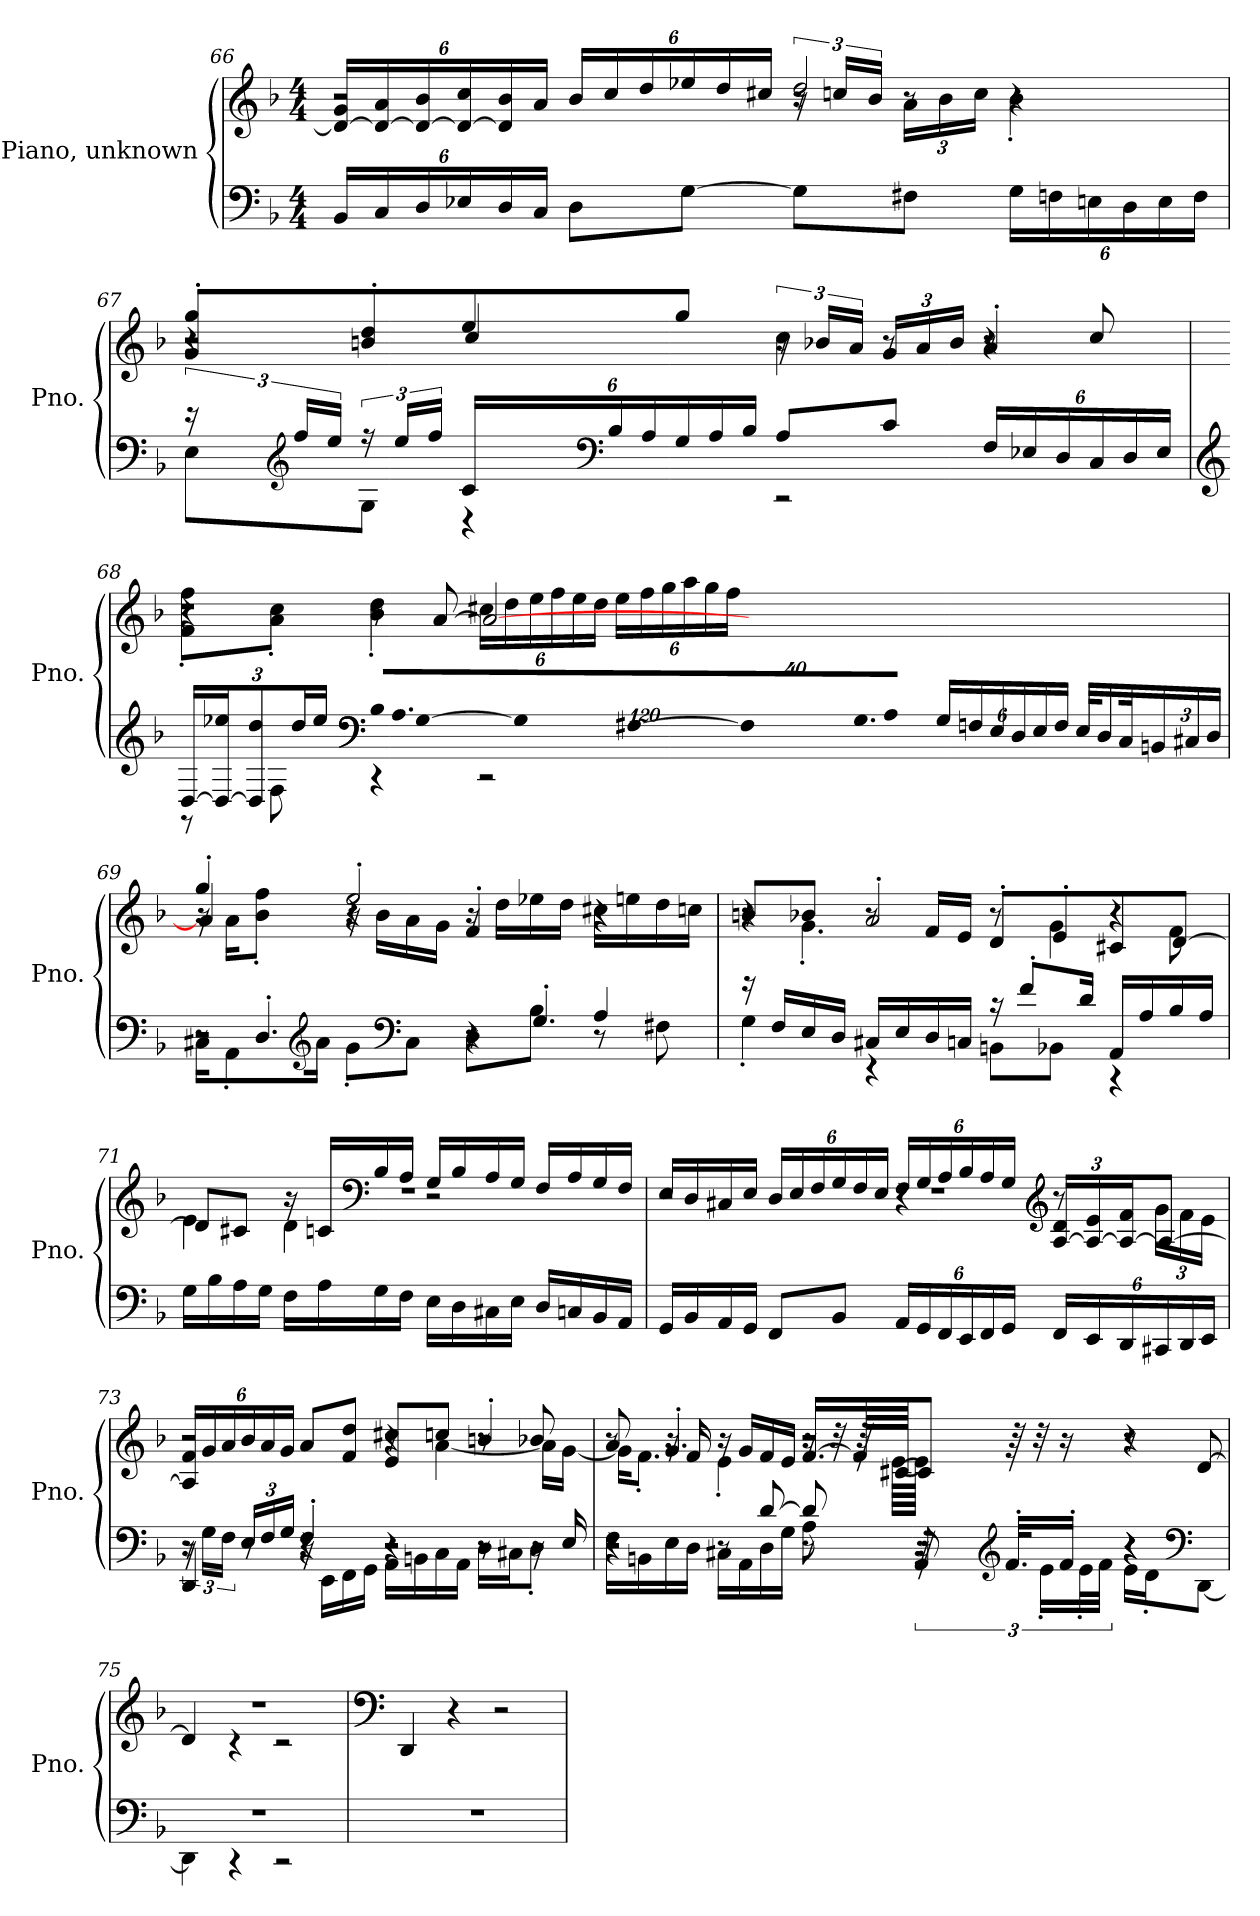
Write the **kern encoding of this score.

**kern	**kern
*part1	*part1
*staff2	*staff1
*I"Piano, unknown	*
*I'Pno.	*
!!LO:PB:g=z
*clefF4	*clefG2
*k[b-]	*k[b-]
*M4/4	*M4/4
=66	=66
*	*^
*	*	*^
*Xbrackettup	*	*	*Xbrackettup
24BB-/LL	2r	2r	24d/_ 24g/LL
24C/	.	.	24d/_ 24a/
24D/	.	.	24d/_ 24b-/
24E-X/	.	.	24d/_ 24cc/
24D/	.	.	24d/] 24b-/
24C/JJ	.	.	24a/JJ
8D\L	.	.	24b-/LL
.	.	.	24cc/
.	.	.	24dd/
[8G\J	.	.	24ee-X/
.	.	.	24dd/
.	.	.	24cc#X/JJ
*	*	*	*brackettup
8G\L]	2dd/	8r	24r
.	.	.	24ccn/LL
.	.	.	24b-/JJ
*	*	*Xbrackettup	*
8F#X\J	.	24a\LL	8r
.	.	24b-\	.
.	.	24cc\JJ	.
24G\LL	.	4b-'\	4r
24Fn\	.	.	.
24En\	.	.	.
24D\	.	.	.
24E\	.	.	.
24F\JJ	.	.	.
!!LO:LB:g=z	!!	!!
=67	=67	=67	=67
*brackettup	*	*	*
*^	*	*	*
24r	8E\L	8g/' 8gg/'L	2r	4r
*clefG2	*	*	*	*
24ff/LL	.	.	.	.
24ee/JJ	.	.	.	.
24r	8G\J	8bn/' 8dd/'	.	.
24ee/LL	.	.	.	.
24ff/JJ	.	.	.	.
*Xbrackettup	*	*	*	*
24c/LL	4r	8ee/	.	4cc/
*clefF4	*	*	*	*
24B-/	.	.	.	.
24A/	.	.	.	.
24G/	.	8gg/J	.	.
24A/	.	.	.	.
24B-/JJ	.	.	.	.
*	*	*brackettup	*	*
8A/L	2r	24r	4cc\	8r
.	.	24b-X/LL	.	.
.	.	24a/JJ	.	.
*	*	*	*	*Xbrackettup
8c/J	.	8r	.	24g/LL
.	.	.	.	24a/
.	.	.	.	24b-/JJ
24F/LL	.	8r	4r	4a'/
24E-X/	.	.	.	.
24D/	.	.	.	.
24C/	.	8cc/	.	.
24D/	.	.	.	.
24E-/JJ	.	.	.	.
!!LO:LB:g=z	!!	!!
=68	=68	=68	=68	=68
*clefG2	*	*	*	*
[24D/LL	8r	1r	8f\' 8ff\'L	4r
24D/_ 24ee-X/J	.	.	.	.
12D/] 12dd/	.	.	.	.
.	8F\	.	8a\' 8cc\'J	.
24dd/L	.	.	.	.
24ee-/JJ	.	.	.	.
*clefF4	*	*	*	*
!LO:N:vis=32	!	!	!	!
640%23B-/LLL	4r	.	4b-\' 4dd\'	8r
!LO:N:vis=32.	!	!	!	!
1920%103A/	.	.	.	.
!LO:N:vis=64	!	!	!	!
[960%17G/L	.	.	.	.
!LO:N:vis=64	!	!	!	!
960%17G/]	.	.	.	.
!LO:N:vis=64	!	!	!	!
[960%17F#X/	.	.	.	[8a/
!LO:N:vis=64	!	!	!	!
960%17F#/J]	.	.	.	.
1920ryy	.	.	.	.
!LO:N:vis=32.	!	!	!	!
1920%103G/	.	.	.	.
!LO:N:vis=32	!	!	!	!
640%23A/JJJ	.	.	.	.
.	2r	.	24cc#X\LL	2a/_
24G/LL	.	.	.	.
.	.	.	24dd\	.
24Fn/	.	.	.	.
.	.	.	24ee\	.
24E/	.	.	.	.
.	.	.	24ff\	.
24D/	.	.	.	.
.	.	.	24ee\	.
24E/	.	.	.	.
.	.	.	24dd\JJ	.
24F/JJ	.	.	.	.
.	.	.	24ee\LL	.
32E/KLL	.	.	.	.
16D/	.	.	.	.
.	.	.	24ff\	.
.	.	.	24gg\	.
32C/K	.	.	.	.
.	.	.	24aa\	.
24BBn/	.	.	.	.
.	.	.	24gg\	.
24C#X/	.	.	.	.
.	.	.	24ff\JJ	.
24D/JJ	.	.	.	.
.	1920ryy	1920ryy	1920ryy	1920ryy
!!LO:LB:g=z	!!	!!
=69	=69	=69	=69	=69
*	*^	*	*	*
2r	16C#X\KL	8r	4gg'/	16r	4a/]
.	8AA'\	.	.	16a\KL	.
.	.	4.D'/	.	8b-\' 8ff\'J	.
*clefG2	*	*	*	*	*
.	16a\Jk	.	.	.	.
.	8g'\L	.	2ee'/	16r	4r
.	.	.	.	16b-\LL	.
*clefF4	*	*	*	*	*
.	8C#\J	.	.	16a\	.
.	.	.	.	16g\JJ	.
4r	8D\L	8r	.	16r	4f'/
.	.	.	.	16dd\LL	.
.	8B-\J	4.G'/	.	16ee-X\	.
.	.	.	.	16dd\JJ	.
4A/	8r	.	4r	16cc#X\LL	4r
.	.	.	.	16een\	.
.	8F#X\	.	.	16dd\	.
.	.	.	.	16ccn\JJ	.
*	*v	*v	*	*	*
=70	=70	=70	=70	=70
16r	4G'\	4r	8r	8bn/L
16F/LL	.	.	.	.
16E/	.	.	4.g'\	8b-X/J
16D/JJ	.	.	.	.
16C#X/LL	4r	2a'/	.	8r
16E/	.	.	.	.
16D/	.	.	.	16f/LL
16Cn/JJ	.	.	.	16e/JJ
16r	8BBn\L	.	8r	8d'/L
8f'/L	.	.	.	.
.	8BB-X\J	.	4g\	8e'/
16d/Jk	.	.	.	.
16AA/LL	4r	4r	.	8c#X/
16A/	.	.	.	.
16B-/	.	.	8f\	[8d/J
16A/JJ	.	.	.	.
*v	*v	*	*	*
!!LO:LB:g=z	!!	!!
=71	=71	=71	=71
16G\LL	1r	4e\	8d/L]
16B-\	.	.	.
16A\	.	.	8c#X/J
16G\JJ	.	.	.
16F\LL	.	4d\	16r
16A\	.	.	16cn/LL
*	*clefF4	*	*
16G\	.	.	16B-/
16F\JJ	.	.	16A/JJ
16E\LL	.	2r	16G/LL
16D\	.	.	16B-/
16C#X\	.	.	16A/
16E\JJ	.	.	16G/JJ
16D/LL	.	.	16F/LL
16Cn/	.	.	16A/
16BB-/	.	.	16G/
16AA/JJ	.	.	16F/JJ
!!LO:LB:g=z	!!	!!
=72	=72	=72	=72
16GG/LL	1r	2r	16E/LL
16BB-/	.	.	16D/
16AA/	.	.	16C#X/
16GG/JJ	.	.	16E/JJ
8FF/L	.	.	24D/LL
.	.	.	24E/
.	.	.	24F/
8BB-/J	.	.	24G/
.	.	.	24F/
.	.	.	24E/JJ
24AA/LL	.	4r	24F/LL
24GG/	.	.	24G/
24FF/	.	.	24A/
24EE/	.	.	24B-/
24FF/	.	.	24A/
24GG/JJ	.	.	24G/JJ
*	*clefG2	*	*
24FF/LL	.	8r	[24A/ 24d/LL
24EE/	.	.	24A/_ 24e/
24DD/	.	.	24A/_ 24f/J
24CC#X/	.	24g\LL	8A/J_
24DD/	.	24f\	.
24EE/JJ	.	24e\JJ	.
!!LO:PB:g=z	!!	!!
=73	=73	=73	=73
*^	*	*	*
*	*brackettup	*	*	*
*	*^	*	*	*
8r	24r	4DD/	2r	2r	24A/] 24f/LL
.	24G\LL	.	.	.	24g/
.	24F\JJ	.	.	.	24a/
*Xbrackettup	*	*	*	*	*
24E/LL	8r	.	.	.	24b-/
24F/	.	.	.	.	24a/
24G/JJ	.	.	.	.	24g/JJ
4F'/	16r	4r	.	.	8a/L
.	16EE\LL	.	.	.	.
.	16FF\	.	.	.	8f/ 8dd/J
.	16GG\JJ	.	.	.	.
4r	16AA\LL	2r	4r	8r	8e/ 8cc#X/L
.	16BBn\	.	.	.	.
.	16C\	.	.	[4a\	8ccn/J
.	16AA\JJ	.	.	.	.
8r	16D\LL	.	8r	.	4bn'/
.	16C#X\J	.	.	.	.
16r	8D'\J	.	8b-X/	16a\LL]	.
16E/	.	.	.	[16g\JJ	.
!!LO:LB:g=z	!!	!!
=74	=74	=74	=74	=74	=74
4r	16F\LL	2r	8a/	16g\KL]	8r
.	16BBn\	.	.	8.f'\J	.
.	16E\	.	4.g'/	.	16r
.	16D\JJ	.	.	.	16f/
8r	16C#X\LL	.	.	4e'\	16r
.	16AA\	.	.	.	16g/LL
[8d/	16D\	.	.	.	16f/
.	16G\JJ	.	.	.	16e/JJ
8d/]	8A\	8r	2r	16r	[16.f/LL
.	.	.	.	32r	.
.	.	.	.	64r	64f/LL]
.	.	.	.	[64e\LLLL	[64c#X/JJJ
*	*brackettup	*	*	*	*
64r	24r	8AA/	.	64e\JJJJ]	8c#/J]
*clefG2	*	*	*	*	*
32.f'/KLL	.	.	.	64r	.
.	.	.	.	32r	.
.	24e'\LL	.	.	.	.
16f'/JJ	.	.	.	16r	.
.	48e'\L	.	.	.	.
.	48f\JJJ	.	.	.	.
4r	16e\LL	4r	.	4r	8r
.	16d'\J	.	.	.	.
*clefF4	*	*	*	*	*
.	[8DD\J	.	.	.	[8d/
*	*v	*v	*	*	*
*	*	*	*v	*v
=75	=75	=75	=75
1r	4DD\]	1r	4d/]
.	4r	.	4r
.	2r	.	2r
*v	*v	*	*
*	*v	*v
=76	=76
*	*clefF4
1r	4DD/
.	4r
.	2r
=	=
*-	*-
